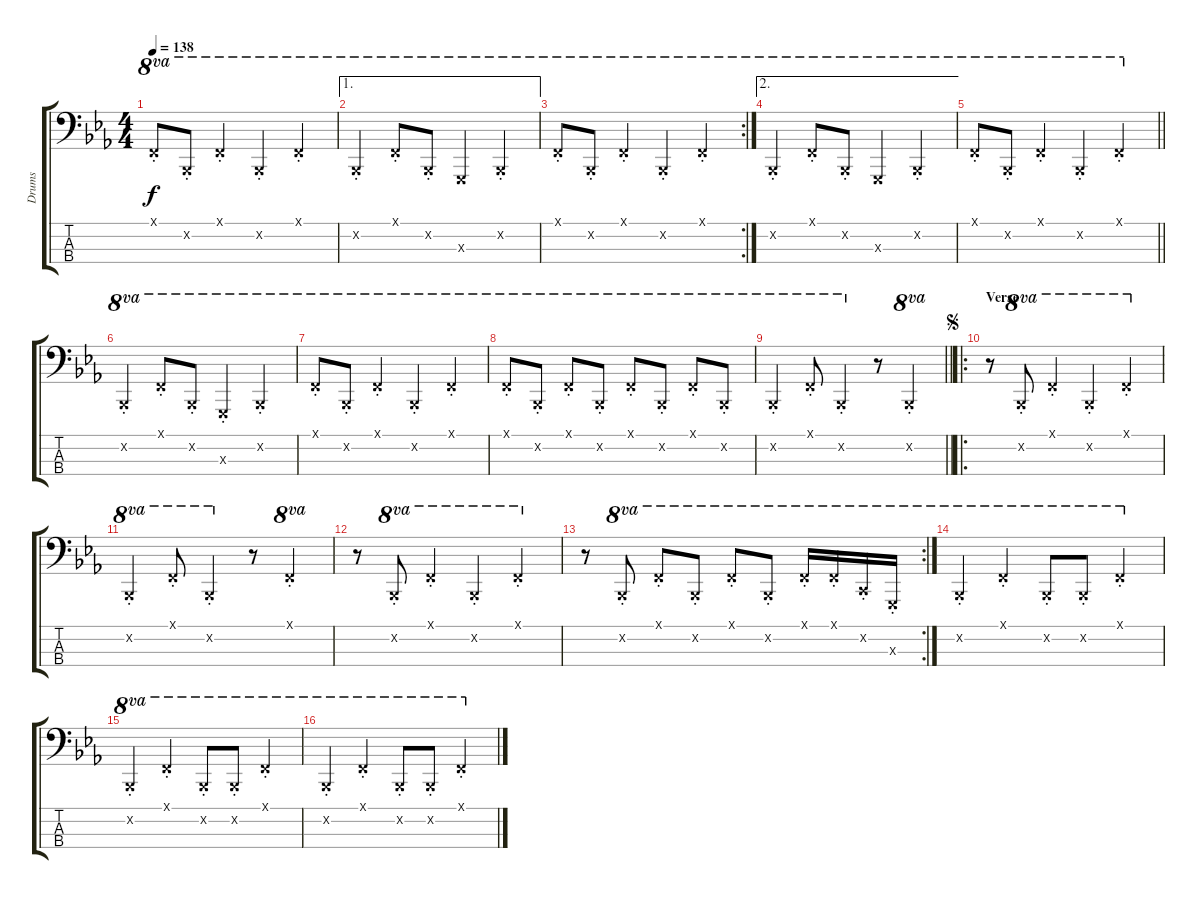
\track ("Drums" "Drums") {mute instrument synthdrum}
\staff {score tabs}
\tuning (F2 C2 G1 C1) {hide}
\ts (4 4)
\tempo 138
\clef f4
\ks eb
12.1{st x}.8{ot 8va dy f} 10.2{st x}.8{ot 8va} 12.1{st x}.4{ot 8va} 10.2{st x}.4{ot 8va} 12.1{st x}.4{ot 8va} |
\ae 1
10.2{st x}.4{ot 8va} 12.1{st x}.8{ot 8va} 10.2{st x}.8{ot 8va} 12.3{x}.4{ot 8va} 10.2{st x}.4{ot 8va} |
\rc 2
12.1{st x}.8{ot 8va} 10.2{st x}.8{ot 8va} 12.1{st x}.4{ot 8va} 10.2{st x}.4{ot 8va} 12.1{st x}.4{ot 8va} |
\ae 2
10.2{st x}.4{ot 8va} 12.1{st x}.8{ot 8va} 10.2{st x}.8{ot 8va} 12.3{x}.4{ot 8va} 10.2{st x}.4{ot 8va} |
\barLineRight lightlight
12.1{st x}.8{ot 8va} 10.2{st x}.8{ot 8va} 12.1{st x}.4{ot 8va} 10.2{st x}.4{ot 8va} 12.1{st x}.4{ot 8va} |
10.2{st x}.4{ot 8va} 12.1{st x}.8{ot 8va} 10.2{st x}.8{ot 8va} 12.3{st x}.4{ot 8va} 10.2{st x}.4{ot 8va} |
12.1{st x}.8{ot 8va} 10.2{st x}.8{ot 8va} 12.1{st x}.4{ot 8va} 10.2{st x}.4{ot 8va} 12.1{st x}.4{ot 8va} |
12.1{st x}.8{ot 8va} 10.2{st x}.8{ot 8va} 12.1{st x}.8{ot 8va} 10.2{st x}.8{ot 8va} 12.1{st x}.8{ot 8va} 10.2{st x}.8{ot 8va} 12.1{st x}.8{ot 8va} 10.2{st x}.8{ot 8va} |
\barLineRight lightlight
10.2{st x}.4{ot 8va} 12.1{st x}.8{ot 8va} 10.2{st x}.4{ot 8va} r.8 10.2{st x}.4{ot 8va} |
\ro
\section ("" "Verse")
\jump segno
r.8 10.2{st x}.8{ot 8va} 12.1{st x}.4{ot 8va} 10.2{st x}.4{ot 8va} 12.1{st x}.4{ot 8va} |
10.2{st x}.4{ot 8va} 12.1{st x}.8{ot 8va} 10.2{st x}.4{ot 8va} r.8 12.1{st x}.4{ot 8va} |
r.8 10.2{st x}.8{ot 8va} 12.1{st x}.4{ot 8va} 10.2{st x}.4{ot 8va} 12.1{st x}.4{ot 8va} |
\rc 2
r.8 10.2{st x}.8{ot 8va} 12.1{st x}.8{ot 8va} 10.2{st x}.8{ot 8va} 12.1{st x}.8{ot 8va} 10.2{st x}.8{ot 8va} 12.1{st x}.16{ot 8va} 12.1{st x}.16{ot 8va} 12.2{st x}.16{ot 8va} 12.3{st x}.16{ot 8va} |
10.2{st x}.4{ot 8va} 12.1{st x}.4{ot 8va} 10.2{st x}.8{ot 8va} 10.2{st x}.8{ot 8va} 12.1{st x}.4{ot 8va} |
10.2{st x}.4{ot 8va} 12.1{st x}.4{ot 8va} 10.2{st x}.8{ot 8va} 10.2{st x}.8{ot 8va} 12.1{st x}.4{ot 8va} |
10.2{st x}.4{ot 8va} 12.1{st x}.4{ot 8va} 10.2{st x}.8{ot 8va} 10.2{st x}.8{ot 8va} 12.1{st x}.4{ot 8va}
